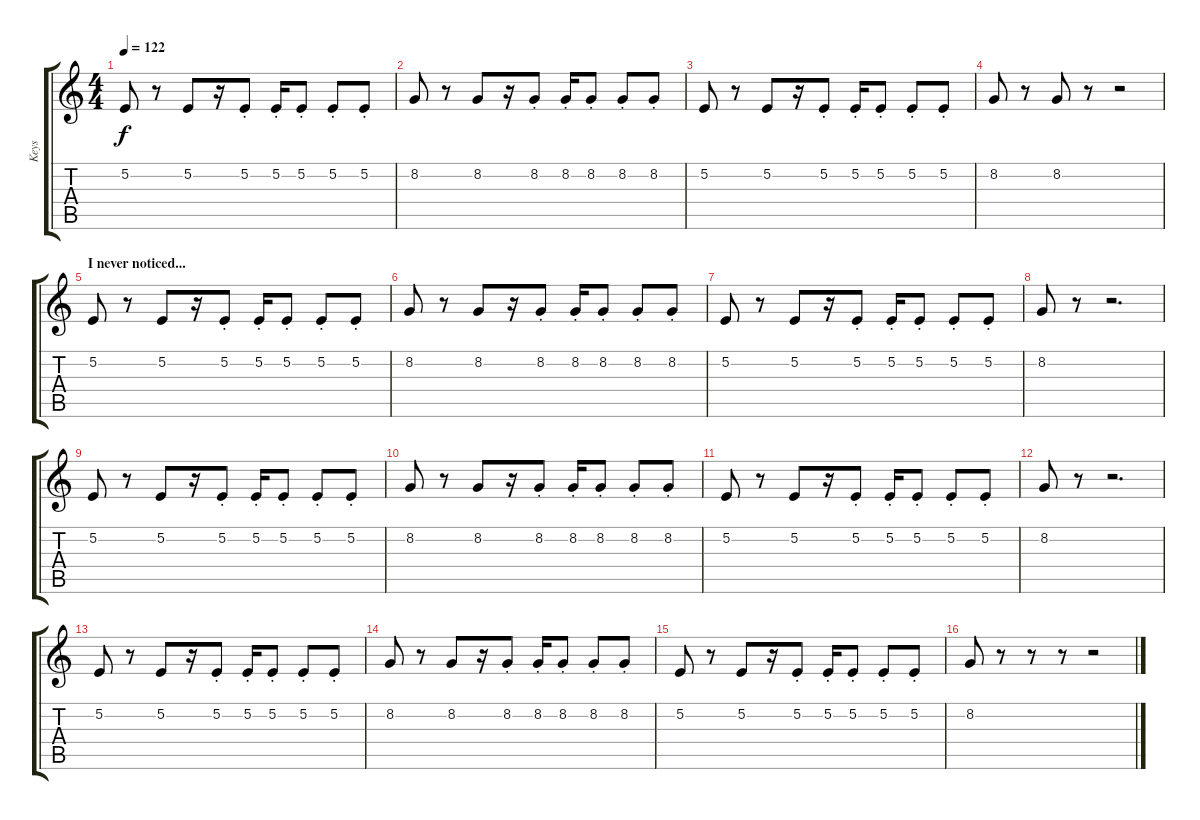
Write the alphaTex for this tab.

\track ("Keys" "Keys") {instrument lead2sawtooth}
\staff {score tabs}
\tuning (E4 B3 G3 D3 A2 E2) {hide}
\ts (4 4)
\section ("" "")
\tempo 122
\clef g2
\ks c
5.2.8{dy f} r.8 5.2.8 r.16 5.2{st}.8 5.2{st}.16 5.2{st}.8 5.2{st}.8 5.2{st}.8 |
8.2.8 r.8 8.2.8 r.16 8.2{st}.8 8.2{st}.16 8.2{st}.8 8.2{st}.8 8.2{st}.8 |
5.2.8 r.8 5.2.8 r.16 5.2{st}.8 5.2{st}.16 5.2{st}.8 5.2{st}.8 5.2{st}.8 |
8.2.8 r.8 8.2.8 r.8 r.2 |
\section ("" "I never noticed...")
5.2.8 r.8 5.2.8 r.16 5.2{st}.8 5.2{st}.16 5.2{st}.8 5.2{st}.8 5.2{st}.8 |
8.2.8 r.8 8.2.8 r.16 8.2{st}.8 8.2{st}.16 8.2{st}.8 8.2{st}.8 8.2{st}.8 |
5.2.8 r.8 5.2.8 r.16 5.2{st}.8 5.2{st}.16 5.2{st}.8 5.2{st}.8 5.2{st}.8 |
8.2.8 r.8 r.2{d} |
5.2.8 r.8 5.2.8 r.16 5.2{st}.8 5.2{st}.16 5.2{st}.8 5.2{st}.8 5.2{st}.8 |
8.2.8 r.8 8.2.8 r.16 8.2{st}.8 8.2{st}.16 8.2{st}.8 8.2{st}.8 8.2{st}.8 |
5.2.8 r.8 5.2.8 r.16 5.2{st}.8 5.2{st}.16 5.2{st}.8 5.2{st}.8 5.2{st}.8 |
8.2.8 r.8 r.2{d} |
5.2.8 r.8 5.2.8 r.16 5.2{st}.8 5.2{st}.16 5.2{st}.8 5.2{st}.8 5.2{st}.8 |
8.2.8 r.8 8.2.8 r.16 8.2{st}.8 8.2{st}.16 8.2{st}.8 8.2{st}.8 8.2{st}.8 |
5.2.8 r.8 5.2.8 r.16 5.2{st}.8 5.2{st}.16 5.2{st}.8 5.2{st}.8 5.2{st}.8 |
8.2.8 r.8 r.8 r.8 r.2
